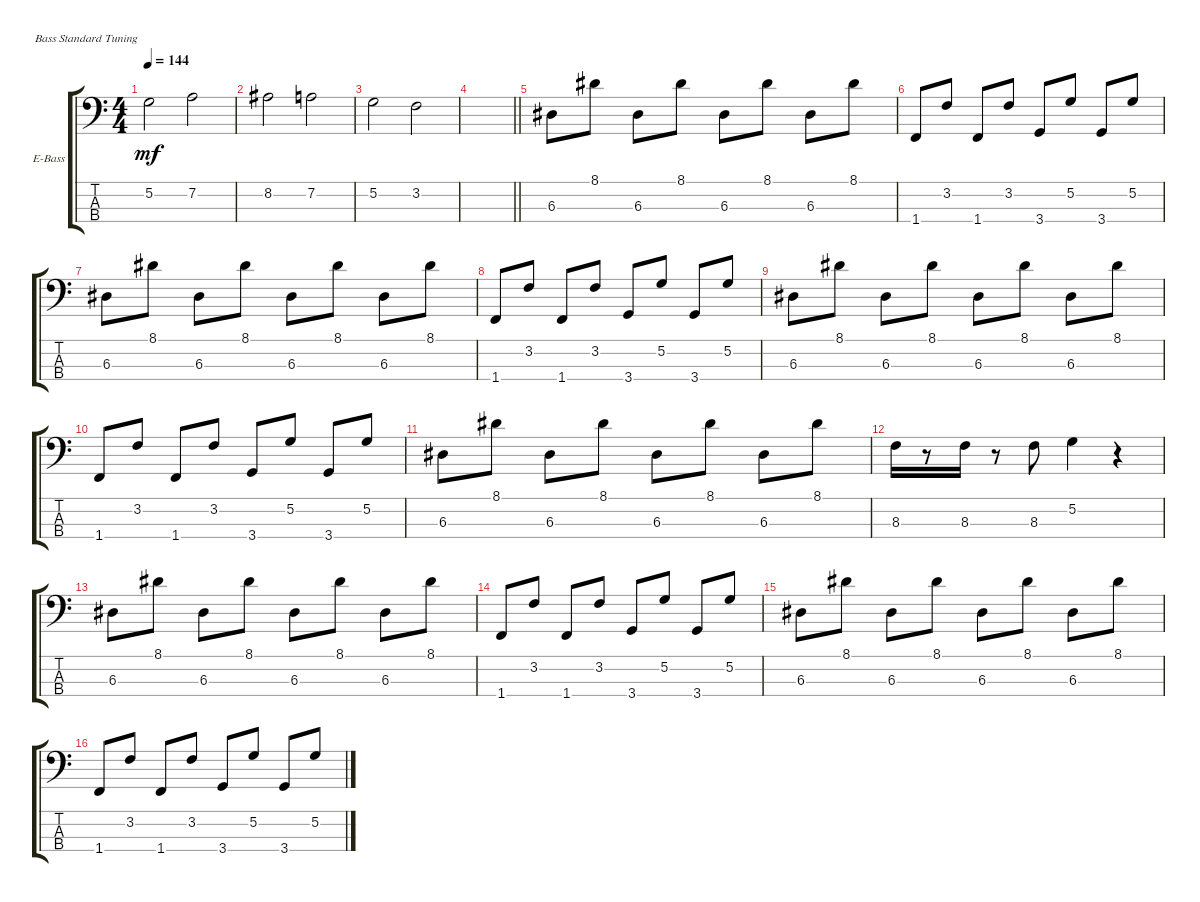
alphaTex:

\bracketExtendMode groupsimilarinstruments
\firstSystemTrackNameOrientation horizontal
\otherSystemsTrackNameOrientation horizontal
\track ("Electric Bass" "E-Bass") {instrument electricbassfinger}
\staff {score tabs}
\tuning (G2 D2 A1 E1)
\ts (4 4)
\tempo 144
\clef f4
\ks c
5.2.2{dy mf} 7.2.2 |
8.2.2 7.2.2 |
5.2.2 3.2.2 |
\barLineRight lightlight
|
6.3.8 8.1.8 6.3.8 8.1.8 6.3.8 8.1.8 6.3.8 8.1.8 |
1.4.8 3.2.8 1.4.8 3.2.8 3.4.8 5.2.8 3.4.8 5.2.8 |
6.3.8 8.1.8 6.3.8 8.1.8 6.3.8 8.1.8 6.3.8 8.1.8 |
1.4.8 3.2.8 1.4.8 3.2.8 3.4.8 5.2.8 3.4.8 5.2.8 |
6.3.8 8.1.8 6.3.8 8.1.8 6.3.8 8.1.8 6.3.8 8.1.8 |
1.4.8 3.2.8 1.4.8 3.2.8 3.4.8 5.2.8 3.4.8 5.2.8 |
6.3.8 8.1.8 6.3.8 8.1.8 6.3.8 8.1.8 6.3.8 8.1.8 |
8.3.16 r.8 8.3.16 r.8 8.3.8 5.2.4 r.4 |
6.3.8 8.1.8 6.3.8 8.1.8 6.3.8 8.1.8 6.3.8 8.1.8 |
1.4.8 3.2.8 1.4.8 3.2.8 3.4.8 5.2.8 3.4.8 5.2.8 |
6.3.8 8.1.8 6.3.8 8.1.8 6.3.8 8.1.8 6.3.8 8.1.8 |
1.4.8 3.2.8 1.4.8 3.2.8 3.4.8 5.2.8 3.4.8 5.2.8
